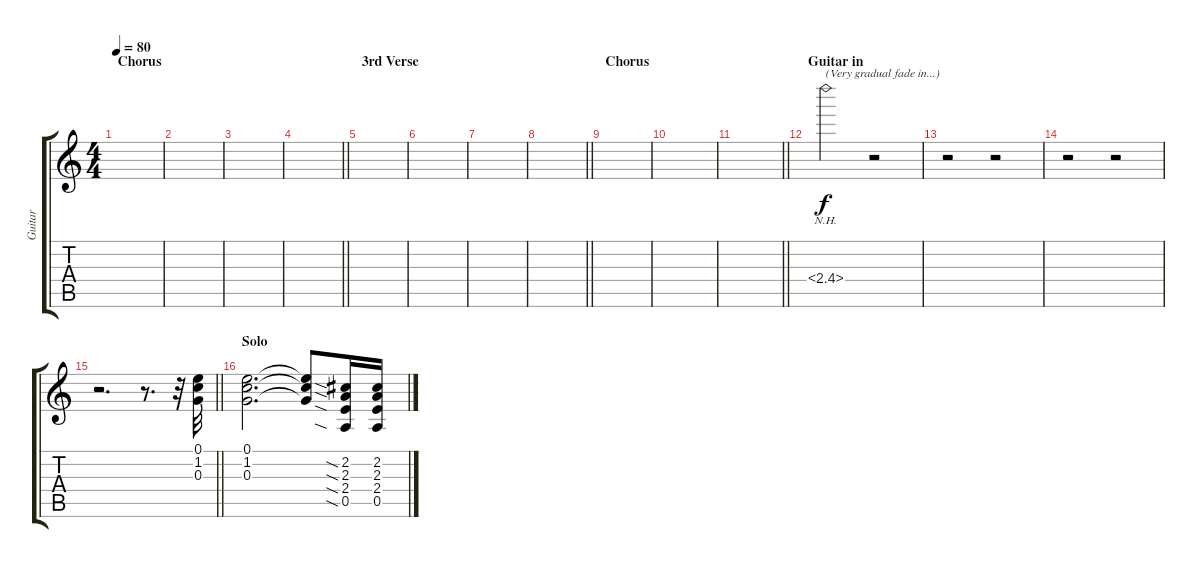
\track ("Guitar" "Guitar") {instrument distortionguitar}
\staff {score tabs}
\tuning (E4 B3 G3 D3 A2 E2) {hide}
\ts (4 4)
\section ("" "Chorus")
\tempo 80
\clef g2
\ks c
|
|
|
\barLineRight lightlight
|
\section ("" "3rd Verse")
|
|
|
\barLineRight lightlight
|
\section ("" "Chorus")
|
|
\barLineRight lightlight
|
\section ("" "Guitar in")
2.4{nh}.2{txt "(Very gradual fade in...)" volume 0} r.2{volume 4} |
r.2{volume 7} r.2{volume 9} |
r.2{volume 11} r.2{volume 13} |
\barLineRight lightlight
r.2{d volume 15} r.8{d} r.32 (0.1 1.2 0.3).32 |
\section ("" "Solo")
(0.1 1.2 0.3).2{d} (0.1{t} 1.2{t} 0.3{t}).8 (2.2{sia} 2.3{sia} 2.4{sia} 0.5{sia}).16 (2.2 2.3 2.4 0.5).16
